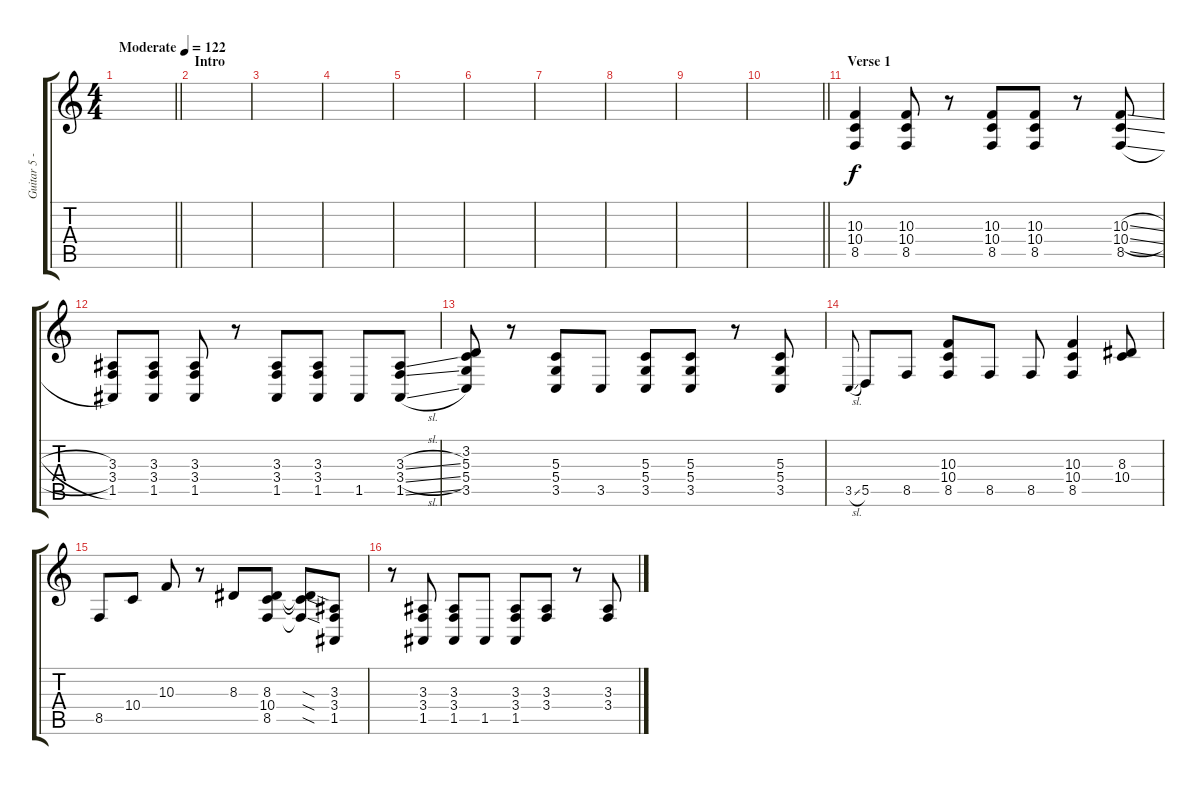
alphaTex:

\track ("Guitar 5 - Rhythm (w/ chokey wah tone)" "Guitar 5 -") {instrument lead2sawtooth}
\staff {score tabs}
\tuning (E4 B3 G3 D3 A2 E2) {hide}
\ts (4 4)
\tempo (122 "Moderate")
\clef g2
\barLineRight lightlight
\ks c
|
\section ("" "Intro")
|
|
|
|
|
|
|
|
\barLineRight lightlight
|
\section ("" "Verse 1")
(10.3 10.4 8.5).4 (10.3 10.4 8.5).8 r.8 (10.3 10.4 8.5).8 (10.3 10.4 8.5).8 r.8 (10.3{sl} 10.4{sl} 8.5{sl}).8 |
(3.3 3.4 1.5).8 (3.3 3.4 1.5).8 (3.3 3.4 1.5).8 r.8 (3.3 3.4 1.5).8 (3.3 3.4 1.5).8 1.5.8 (3.3{sl} 3.4{sl} 1.5{sl}).8 |
(3.2 5.3 5.4 3.5).8 r.8 (5.3 5.4 3.5).8 3.5.8 (5.3 5.4 3.5).8 (5.3 5.4 3.5).8 r.8 (5.3 5.4 3.5).8 |
3.5{sl}.8{gr onbeat} 5.5.8 8.5.8 (10.3 10.4 8.5).8 8.5.8 8.5.8 (10.3 10.4 8.5).4 (8.3 10.4).8 |
8.5.8 10.4.8 10.3.8 r.8 8.3.8 (8.3 10.4 8.5).8 (8.3{sod t} 10.4{sod t} 8.5{sod t}).8 (3.3 3.4 1.5).8 |
r.8 (3.3 3.4 1.5).8 (3.3 3.4 1.5).8 1.5.8 (3.3 3.4 1.5).8 (3.3 3.4).8 r.8 (3.3{sl} 3.4{sl}).8
